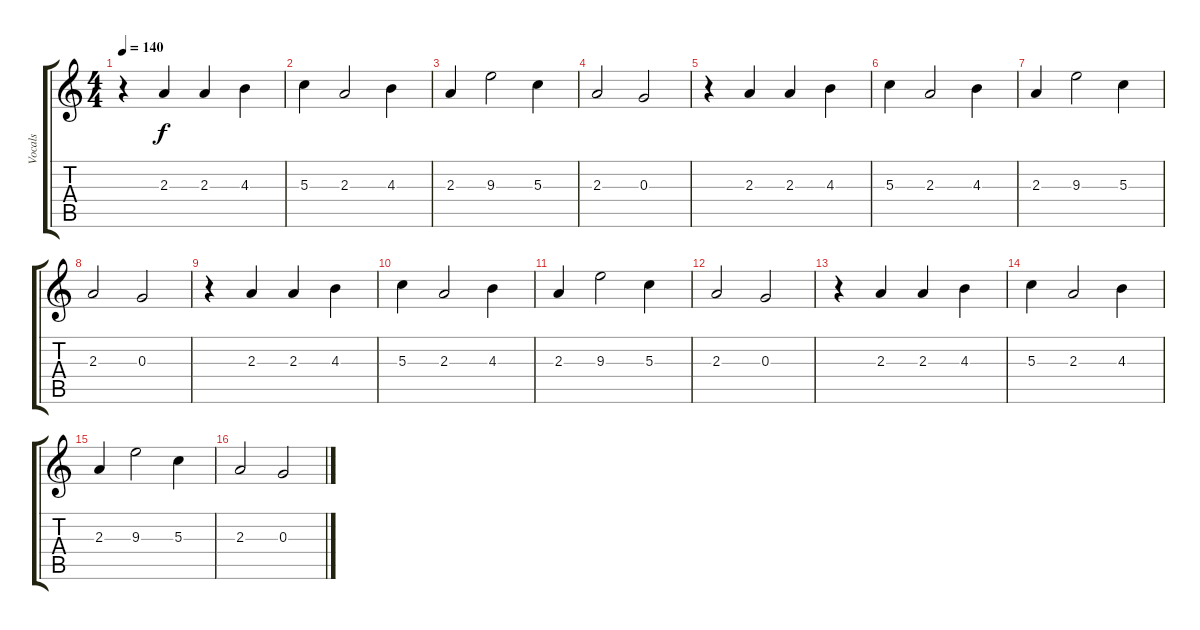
\track ("Vocals" "Vocals") {instrument overdrivenguitar}
\staff {score tabs}
\tuning (E4 B3 G3 D3 A2 E2) {hide}
\ts (4 4)
\tempo 140
\clef g2
\ks c
r.4{dy f} 2.3.4 2.3.4 4.3.4 |
5.3.4 2.3.2 4.3.4 |
2.3.4 9.3.2 5.3.4 |
2.3.2 0.3.2 |
r.4 2.3.4 2.3.4 4.3.4 |
5.3.4 2.3.2 4.3.4 |
2.3.4 9.3.2 5.3.4 |
2.3.2 0.3.2 |
r.4 2.3.4 2.3.4 4.3.4 |
5.3.4 2.3.2 4.3.4 |
2.3.4 9.3.2 5.3.4 |
2.3.2 0.3.2 |
r.4 2.3.4 2.3.4 4.3.4 |
5.3.4 2.3.2 4.3.4 |
2.3.4 9.3.2 5.3.4 |
2.3.2 0.3.2
